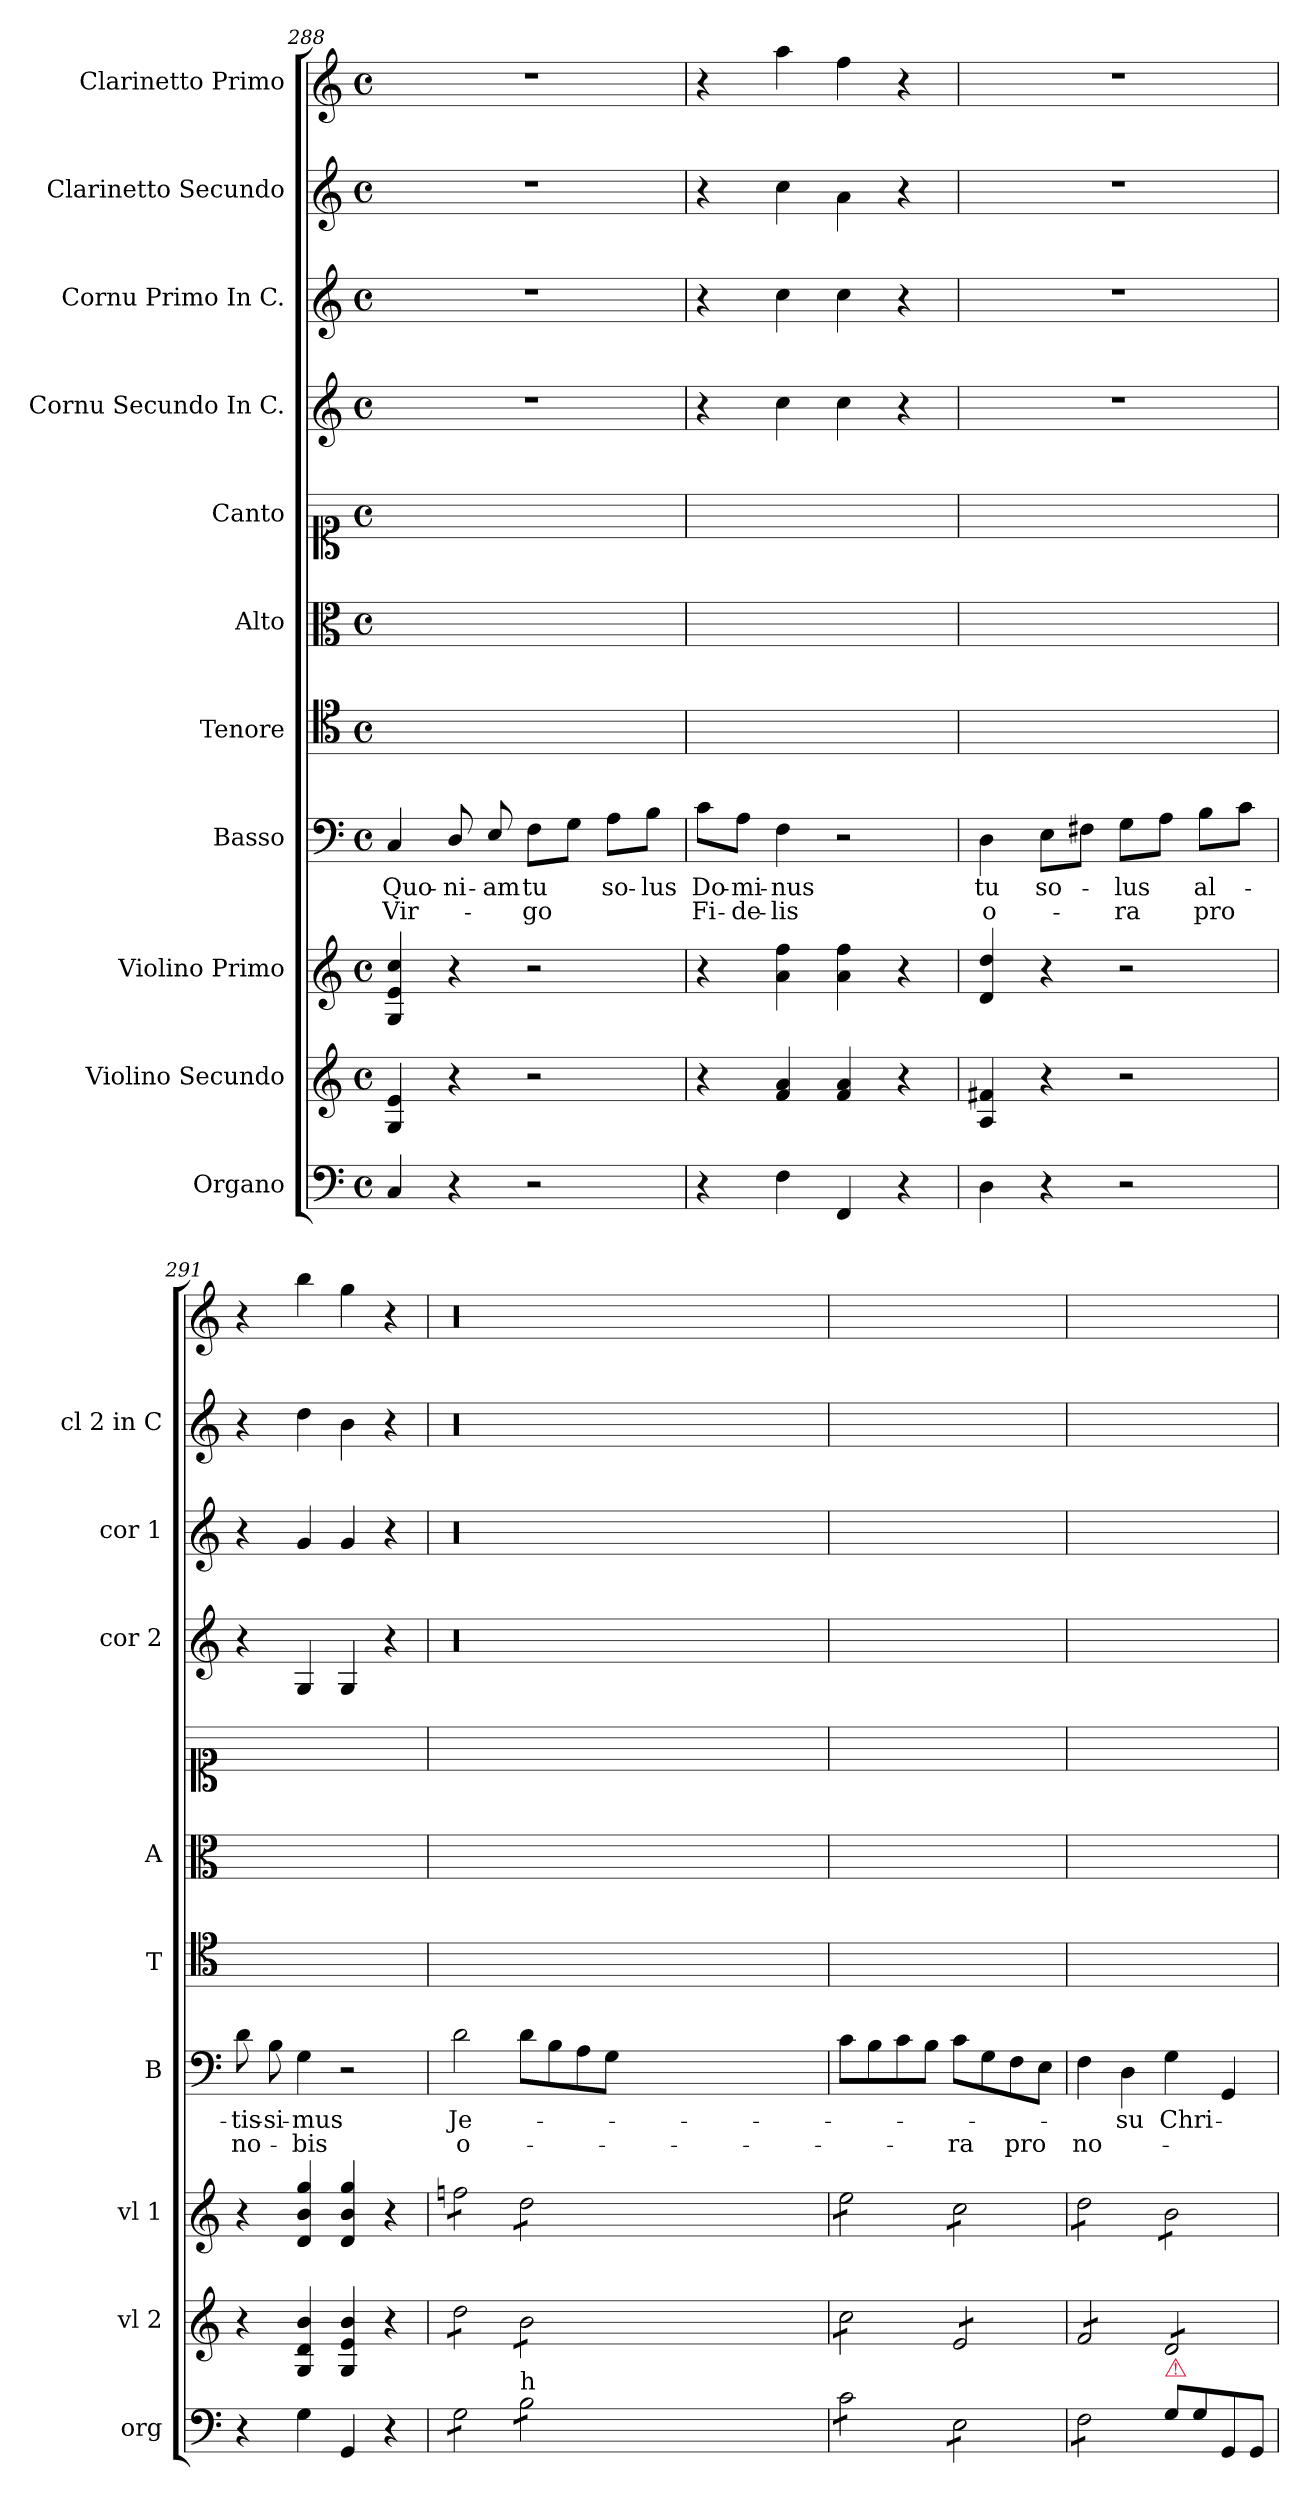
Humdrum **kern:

**kern	**kern	**kern	**kern	**text	**text	**kern	**kern	**kern	**kern	**kern	**kern	**kern
*part11	*part10	*part9	*part8	*part8	*part8	*part7	*part6	*part5	*part4	*part3	*part2	*part1
*staff11	*staff10	*staff9	*staff8	*staff8	*staff8	*staff7	*staff6	*staff5	*staff4	*staff3	*staff2	*staff1
*I"Organo	*I"Violino Secundo	*I"Violino Primo	*I"Basso	*	*	*I"Tenore	*I"Alto	*I"Canto	*I"Cornu Secundo In C.	*I"Cornu Primo In C.	*I"Clarinetto Secundo	*I"Clarinetto Primo
*I'org	*I'vl 2	*I'vl 1	*I'B	*	*	*I'T	*I'A	*	*I'cor 2	*I'cor 1	*I'cl 2 in C	*
*clefF4	*clefG2	*clefG2	*clefF4	*	*	*clefC4	*clefC3	*clefC1	*clefG2	*clefG2	*clefG2	*clefG2
*k[]	*k[]	*k[]	*k[]	*	*	*k[]	*k[]	*k[]	*k[]	*k[]	*k[]	*k[]
*M4/4	*M4/4	*M4/4	*M4/4	*	*	*M4/4	*M4/4	*M4/4	*M4/4	*M4/4	*M4/4	*M4/4
*met(c)	*met(c)	*met(c)	*met(c)	*	*	*met(c)	*met(c)	*met(c)	*met(c)	*met(c)	*met(c)	*met(c)
=288	=288	=288	=288	=288	=288	=288	=288	=288	=288	=288	=288	=288
4C/	4G/ 4e/	4G/ 4e/ 4cc/	4C/	Quo-	Vir-	1ryy	1ryy	1ryy	1r	1r	1r	1r
4r	4r	4r	8D/	-ni-	.	.	.	.	.	.	.	.
.	.	.	8E/	-am	.	.	.	.	.	.	.	.
2r	2r	2r	8F\L	tu	-go	.	.	.	.	.	.	.
.	.	.	8G\J	.	.	.	.	.	.	.	.	.
.	.	.	8A\L	so-	.	.	.	.	.	.	.	.
.	.	.	8B\J	-lus	.	.	.	.	.	.	.	.
=289	=289	=289	=289	=289	=289	=289	=289	=289	=289	=289	=289	=289
4r	4r	4r	8c\L	Do-	Fi-	1ryy	1ryy	1ryy	4r	4r	4r	4r
.	.	.	8A\J	-mi-	-de-	.	.	.	.	.	.	.
4F\	4f/ 4a/	4a\ 4ff\	4F\	-nus	-lis	.	.	.	4cc\	4cc\	4cc\	4aa\
4FF/	4f/ 4a/	4a\ 4ff\	2r	.	.	.	.	.	4cc\	4cc\	4a\	4ff\
4r	4r	4r	.	.	.	.	.	.	4r	4r	4r	4r
=290	=290	=290	=290	=290	=290	=290	=290	=290	=290	=290	=290	=290
4D\	4A/ 4f#X/	4d/ 4dd/	4D\	tu	o-	1ryy	1ryy	1ryy	1r	1r	1r	1r
4r	4r	4r	8E\L	so-	.	.	.	.	.	.	.	.
.	.	.	8F#X\J	.	.	.	.	.	.	.	.	.
2r	2r	2r	8G\L	-lus	-ra	.	.	.	.	.	.	.
.	.	.	8A\J	.	.	.	.	.	.	.	.	.
.	.	.	8B\L	al-	pro	.	.	.	.	.	.	.
.	.	.	8c\J	.	.	.	.	.	.	.	.	.
=291	=291	=291	=291	=291	=291	=291	=291	=291	=291	=291	=291	=291
4r	4r	4r	8d\	-tis-	no-	1ryy	1ryy	1ryy	4r	4r	4r	4r
.	.	.	8B\	-si-	.	.	.	.	.	.	.	.
4G\	4G/ 4d/ 4b/	4d/ 4b/ 4gg/	4G\	-mus	-bis	.	.	.	4G/	4g/	4dd\	4bb\
4GG/	4G/ 4e/ 4b/	4d/ 4b/ 4gg/	2r	.	.	.	.	.	4G/	4g/	4b\	4gg\
4r	4r	4r	.	.	.	.	.	.	4r	4r	4r	4r
=292	=292	=292	=292	=292	=292	=292	=292	=292	=292	=292	=292	=292
*tremolo	*	*	*	*	*	*	*	*	*	*	*	*
*	*tremolo	*	*	*	*	*	*	*	*	*	*	*
*	*	*tremolo	*	*	*	*	*	*	*	*	*	*
8G\L	8dd\L	8ffn\L	2d\	Je-	o-	1ryy	1ryy	1ryy	00r	00r	00r	00r
8G\	8dd\	8ffn\	.	.	.	.	.	.	.	.	.	.
8G\	8dd\	8ffn\	.	.	.	.	.	.	.	.	.	.
8G\J	8dd\J	8ffn\J	.	.	.	.	.	.	.	.	.	.
!LO:TX:a:t=h	!	!	!	!	!	!	!	!	!	!	!	!
8B\L	8b\L	8dd\L	8d\L	.	.	.	.	.	.	.	.	.
8B\	8b\	8dd\	8B\	.	.	.	.	.	.	.	.	.
8B\	8b\	8dd\	8A\	.	.	.	.	.	.	.	.	.
8B\J	8b\J	8dd\J	8G\J	.	.	.	.	.	.	.	.	.
0.ryy	0.ryy	0.ryy	0.ryy	.	.	0.ryy	0.ryy	0.ryy	.	.	.	.
=293	=293	=293	=293	=293	=293	=293	=293	=293	=293	=293	=293	=293
8c\L	8cc\L	8ee\L	8c\L	.	.	1ryy	1ryy	1ryy	1ryy	1ryy	1ryy	1ryy
8c\	8cc\	8ee\	8B\	.	.	.	.	.	.	.	.	.
8c\	8cc\	8ee\	8c\	.	.	.	.	.	.	.	.	.
8c\J	8cc\J	8ee\J	8B\J	.	.	.	.	.	.	.	.	.
8E\L	8e/L	8cc\L	8c\L	.	-ra	.	.	.	.	.	.	.
8E\	8e/	8cc\	8G\	.	.	.	.	.	.	.	.	.
8E\	8e/	8cc\	8F\	.	pro	.	.	.	.	.	.	.
8E\J	8e/J	8cc\J	8E\J	.	.	.	.	.	.	.	.	.
=294	=294	=294	=294	=294	=294	=294	=294	=294	=294	=294	=294	=294
8F\L	8f/L	8dd\L	4F\	.	no-	1ryy	1ryy	1ryy	1ryy	1ryy	1ryy	1ryy
8F\	8f/	8dd\	.	.	.	.	.	.	.	.	.	.
8F\	8f/	8dd\	4D\	-su	.	.	.	.	.	.	.	.
8F\J	8f/J	8dd\J	.	.	.	.	.	.	.	.	.	.
*Xtremolo	*	*	*	*	*	*	*	*	*	*	*	*
!LO:TX:a:color=crimson:t=⚠	!	!	!	!	!	!	!	!	!	!	!	!
8G\L	8d/L	8b\L	4G\	Chri-	.	.	.	.	.	.	.	.
8G\	8d/	8b\	.	.	.	.	.	.	.	.	.	.
8GG/	8d/	8b\	4GG/	.	.	.	.	.	.	.	.	.
8GG/J	8d/J	8b\J	.	.	.	.	.	.	.	.	.	.
*	*	*Xtremolo	*	*	*	*	*	*	*	*	*	*
*	*Xtremolo	*	*	*	*	*	*	*	*	*	*	*
=	=	=	=	=	=	=	=	=	=	=	=	=
*-	*-	*-	*-	*-	*-	*-	*-	*-	*-	*-	*-	*-
